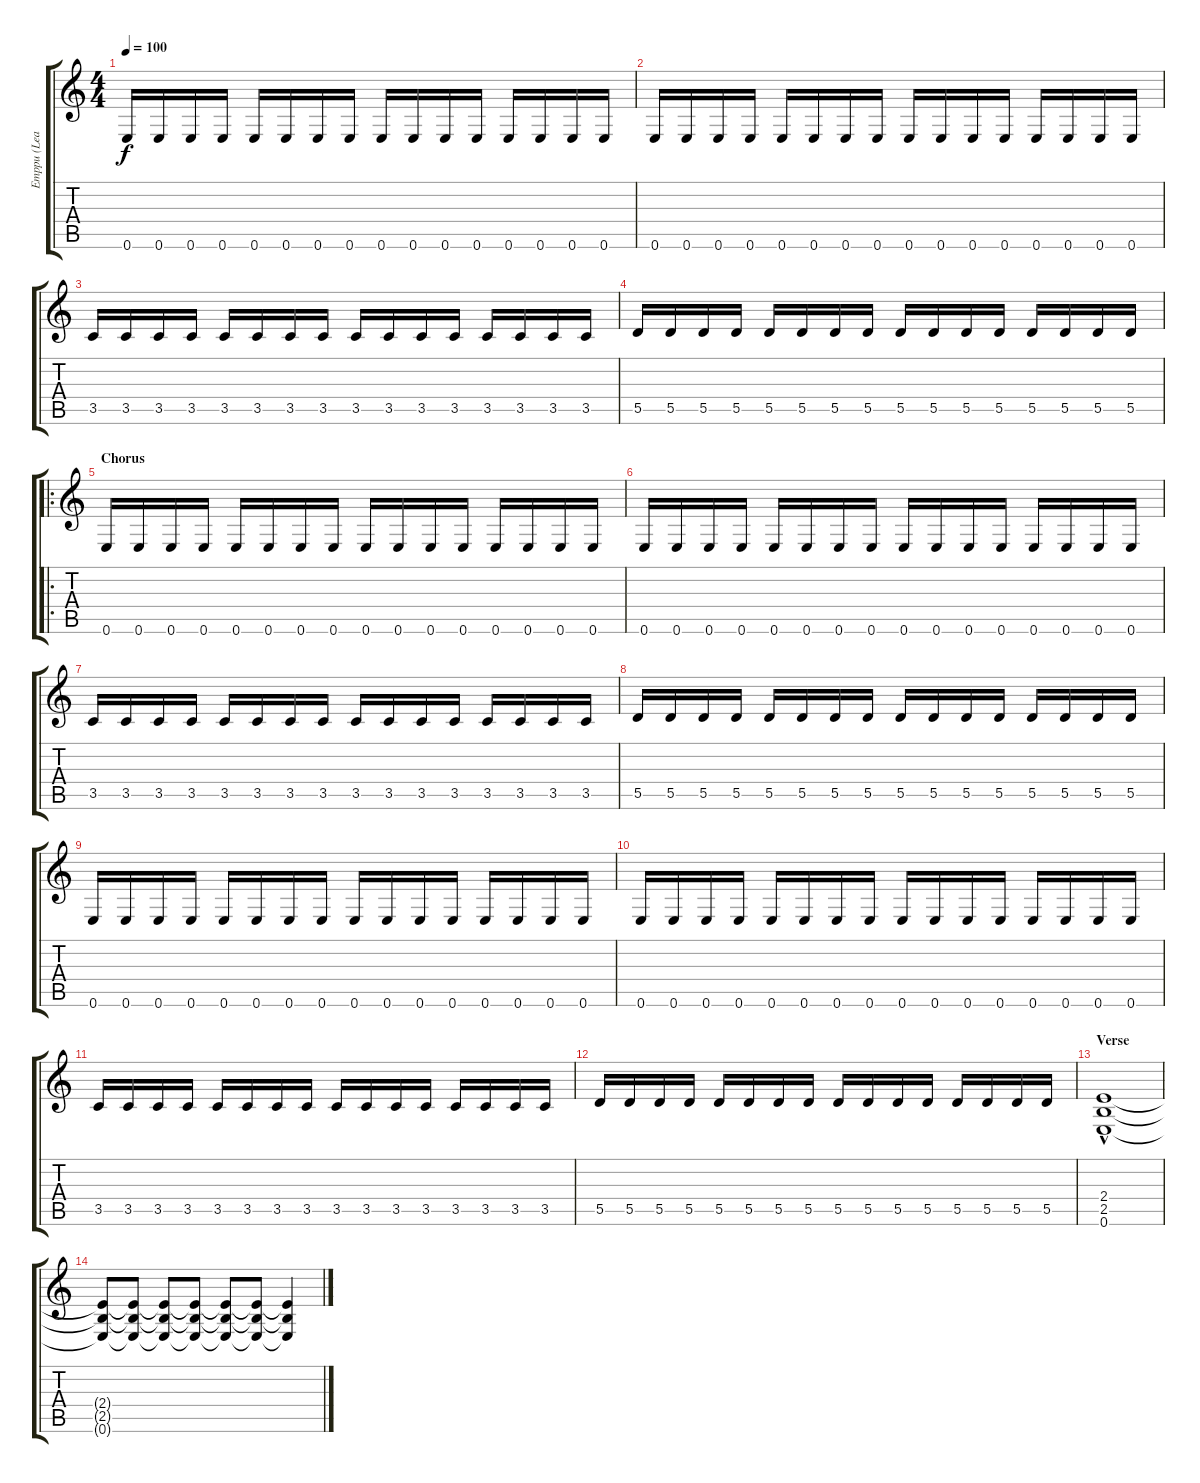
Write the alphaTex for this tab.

\track ("Emppu (Lead)" "Emppu (Lea") {instrument distortionguitar}
\staff {score tabs}
\tuning (E4 B3 G3 D3 A2 E2) {hide}
\ts (4 4)
\tempo 100
\clef g2
\ks c
0.6.16{dy f volume 14 balance 3 instrument distortionguitar} 0.6.16 0.6.16 0.6.16 0.6.16 0.6.16 0.6.16 0.6.16 0.6.16 0.6.16 0.6.16 0.6.16 0.6.16 0.6.16 0.6.16 0.6.16 |
0.6.16 0.6.16 0.6.16 0.6.16 0.6.16 0.6.16 0.6.16 0.6.16 0.6.16 0.6.16 0.6.16 0.6.16 0.6.16 0.6.16 0.6.16 0.6.16 |
3.5.16 3.5.16 3.5.16 3.5.16 3.5.16 3.5.16 3.5.16 3.5.16 3.5.16 3.5.16 3.5.16 3.5.16 3.5.16 3.5.16 3.5.16 3.5.16 |
5.5.16 5.5.16 5.5.16 5.5.16 5.5.16 5.5.16 5.5.16 5.5.16 5.5.16 5.5.16 5.5.16 5.5.16 5.5.16 5.5.16 5.5.16 5.5.16 |
\ro
\section ("" "Chorus ")
0.6.16 0.6.16 0.6.16 0.6.16 0.6.16 0.6.16 0.6.16 0.6.16 0.6.16 0.6.16 0.6.16 0.6.16 0.6.16 0.6.16 0.6.16 0.6.16 |
0.6.16 0.6.16 0.6.16 0.6.16 0.6.16 0.6.16 0.6.16 0.6.16 0.6.16 0.6.16 0.6.16 0.6.16 0.6.16 0.6.16 0.6.16 0.6.16 |
3.5.16 3.5.16 3.5.16 3.5.16 3.5.16 3.5.16 3.5.16 3.5.16 3.5.16 3.5.16 3.5.16 3.5.16 3.5.16 3.5.16 3.5.16 3.5.16 |
5.5.16 5.5.16 5.5.16 5.5.16 5.5.16 5.5.16 5.5.16 5.5.16 5.5.16 5.5.16 5.5.16 5.5.16 5.5.16 5.5.16 5.5.16 5.5.16 |
0.6.16 0.6.16 0.6.16 0.6.16 0.6.16 0.6.16 0.6.16 0.6.16 0.6.16 0.6.16 0.6.16 0.6.16 0.6.16 0.6.16 0.6.16 0.6.16 |
0.6.16 0.6.16 0.6.16 0.6.16 0.6.16 0.6.16 0.6.16 0.6.16 0.6.16 0.6.16 0.6.16 0.6.16 0.6.16 0.6.16 0.6.16 0.6.16 |
3.5.16 3.5.16 3.5.16 3.5.16 3.5.16 3.5.16 3.5.16 3.5.16 3.5.16 3.5.16 3.5.16 3.5.16 3.5.16 3.5.16 3.5.16 3.5.16 |
5.5.16 5.5.16 5.5.16 5.5.16 5.5.16 5.5.16 5.5.16 5.5.16 5.5.16 5.5.16 5.5.16 5.5.16 5.5.16 5.5.16 5.5.16 5.5.16 |
\section ("" "Verse ")
(2.4 2.5{hac} 0.6).1 |
(2.4{t} 2.5{t} 0.6{t}).8{volume 10} (2.4{t} 2.5{t} 0.6{t}).8{volume 8} (2.4{t} 2.5{t} 0.6{t}).8{volume 6} (2.4{t} 2.5{t} 0.6{t}).8{volume 4} (2.4{t} 2.5{t} 0.6{t}).8{volume 2} (2.4{t} 2.5{t} 0.6{t}).8{volume 1} (2.4{t} 2.5{t} 0.6{t}).4{volume 0}
